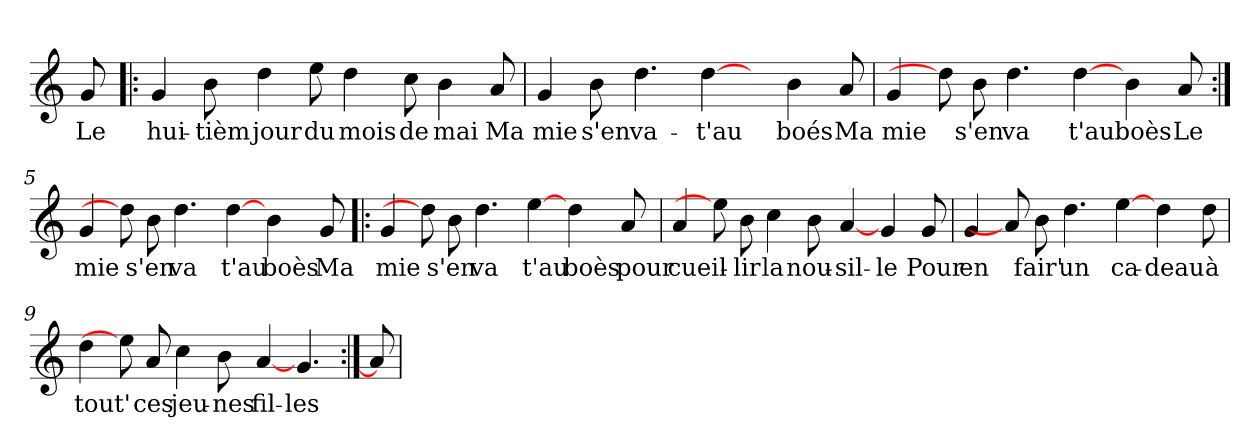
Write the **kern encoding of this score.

**kern	**text
*part1	*part1
*staff1	*staff1
*clefG2	*
*k[]	*
*C:	*
=1	=1
!	!LO:LY:b
8g/	Le
=2!|:	=2!|:
!	!LO:LY:b
4g/	hui-
!	!LO:LY:b
8b\	-tièm
!	!LO:LY:b
4dd\	jour
!	!LO:LY:b
8ee\	du
!	!LO:LY:b
4dd\	mois
!	!LO:LY:b
8cc\	de
!	!LO:LY:b
4b\	mai
!	!LO:LY:b
8a/	Ma
=3	=3
!	!LO:LY:b
4g/	mie
!	!LO:LY:b
8b\	s'en
!	!LO:LY:b
4.dd\	va-
!	!LO:LY:b
[4dd\	-t'au
8ryy	.
!	!LO:LY:b
4b\	boés
!	!LO:LY:b
8a/	Ma
=4	=4
!	!LO:LY:b
4g/	mie
8dd\]	.
!	!LO:LY:b
8b\	s'en
!	!LO:LY:b
4.dd\	va
!	!LO:LY:b
[4dd\	t'au
!	!LO:LY:b
4b\	boès
!	!LO:LY:b
8a/	Le
!!LO:LB:g=z
=5:|!	=5:|!
!	!LO:LY:b
4g/	mie
8dd\]	.
!	!LO:LY:b
8b\	s'en
!	!LO:LY:b
4.dd\	va
!	!LO:LY:b
[4dd\	t'au
!	!LO:LY:b
4b\	boès
!	!LO:LY:b
8g/	Ma
=6!|:	=6!|:
!	!LO:LY:b
4g/	mie
8dd\]	.
!	!LO:LY:b
8b\	s'en
!	!LO:LY:b
4.dd\	va
!	!LO:LY:b
[4ee\	t'au
!	!LO:LY:b
4dd\	boès
!	!LO:LY:b
8a/	pour
=7	=7
!	!LO:LY:b
4a/	cueil-
8ee\]	.
!	!LO:LY:b
8b\	-lir
!	!LO:LY:b
4cc\	la
!	!LO:LY:b
8b\	nou-
!	!LO:LY:b
[4a/	-sil-
!	!LO:LY:b
4g/	-le
!	!LO:LY:b
8g/	Pour
!!LO:LB:g=z
=8	=8
!	!LO:LY:b
4g/	en
8a/]	.
!	!LO:LY:b
8b\	fair'
!	!LO:LY:b
4.dd\	un
!	!LO:LY:b
[4ee\	ca-
!	!LO:LY:b
4dd\	-deau
!	!LO:LY:b
8dd\	à
=9	=9
!	!LO:LY:b
4dd\	tout'
8ee\]	.
!	!LO:LY:b
8a/	ces
!	!LO:LY:b
4cc\	jeu-
!	!LO:LY:b
8b\	-nes
!	!LO:LY:b
[4a/	fil-
!	!LO:LY:b
4.g/	-les
=10:|!	=10:|!
8a/]	.
=	=
*-	*-
